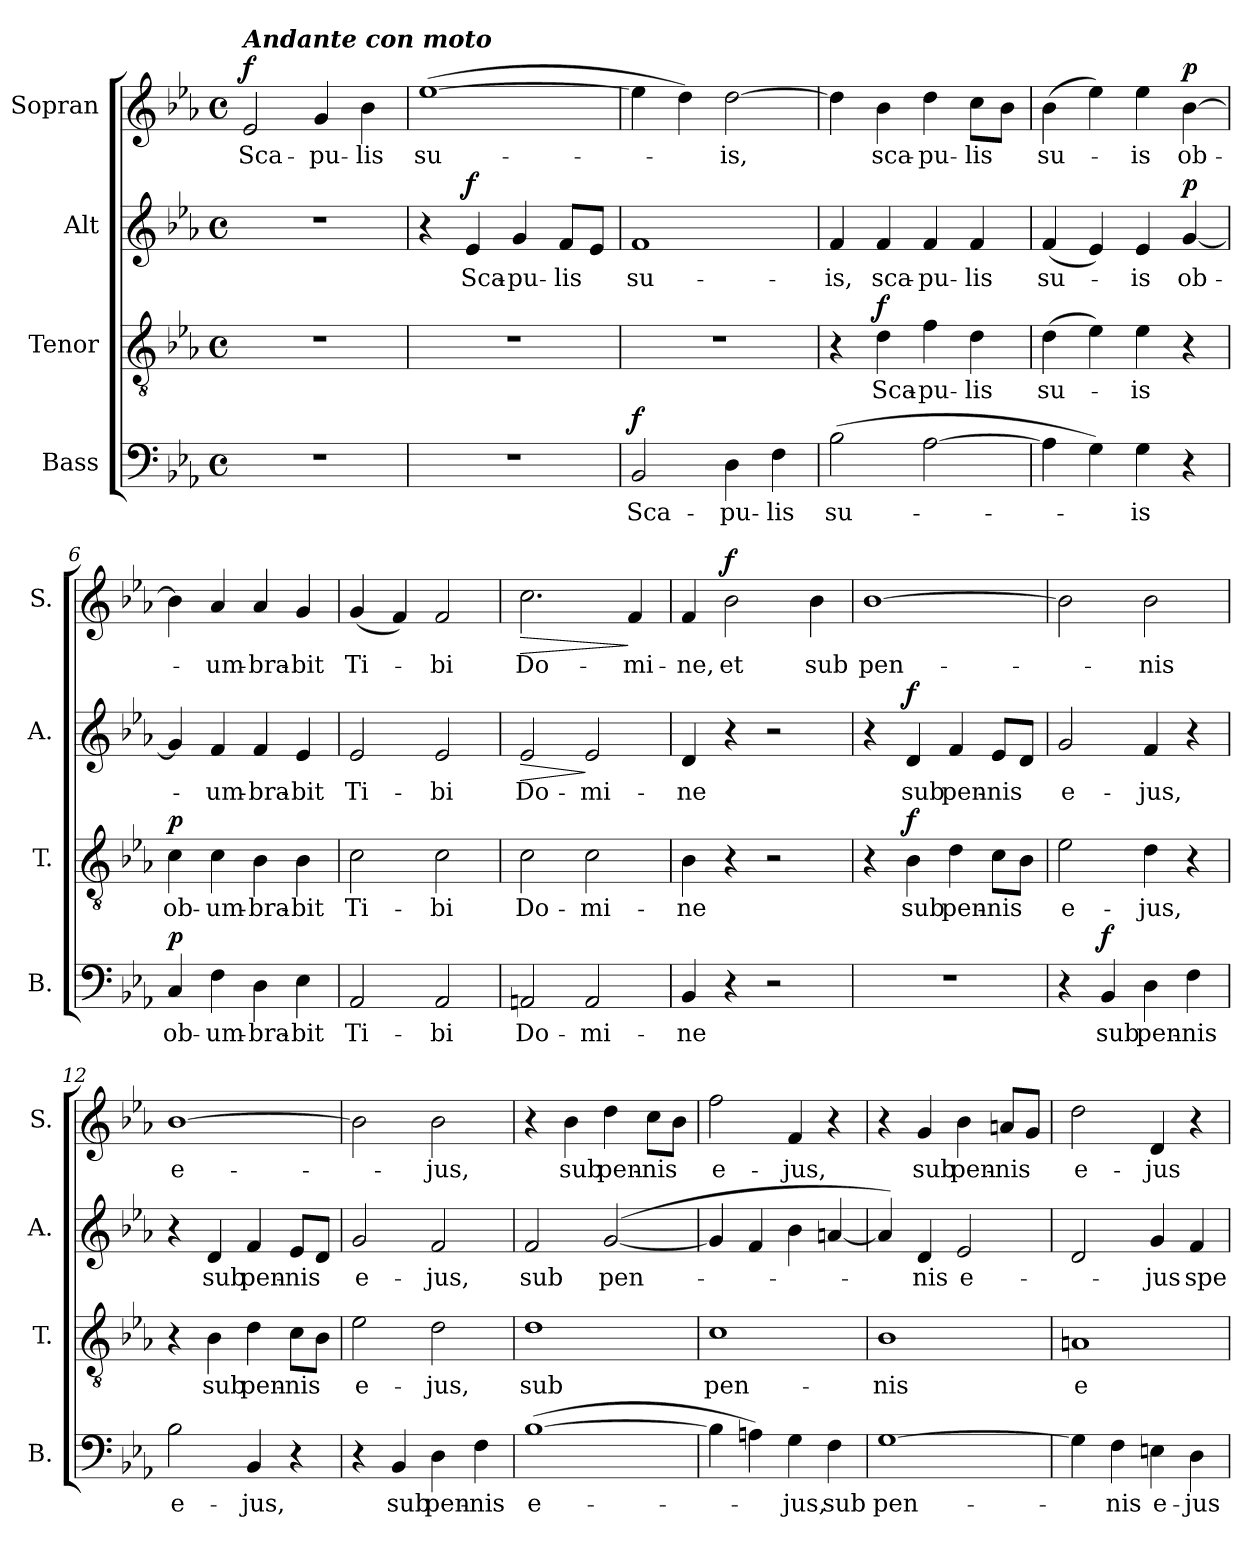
**kern	**text	**dynam	**kern	**text	**dynam	**kern	**text	**dynam	**kern	**text	**dynam
*part4	*part4	*part4	*part3	*part3	*part3	*part2	*part2	*part2	*part1	*part1	*part1
*staff4	*staff4	*staff4	*staff3	*staff3	*staff3	*staff2	*staff2	*staff2	*staff1	*staff1	*staff1
*I"Bass	*	*	*I"Tenor	*	*	*I"Alt	*	*	*I"Sopran	*	*
*I'B.	*	*	*I'T.	*	*	*I'A.	*	*	*I'S.	*	*
*clefF4	*	*	*clefGv2	*	*	*clefG2	*	*	*clefG2	*	*
*k[b-e-a-]	*	*	*k[b-e-a-]	*	*	*k[b-e-a-]	*	*	*k[b-e-a-]	*	*
*E-:	*	*	*E-:	*	*	*E-:	*	*	*E-:	*	*
*M4/4	*	*	*M4/4	*	*	*M4/4	*	*	*M4/4	*	*
*met(c)	*	*	*met(c)	*	*	*met(c)	*	*	*met(c)	*	*
=1	=1	=1	=1	=1	=1	=1	=1	=1	=1	=1	=1
!	!	!	!	!	!	!	!	!	!LO:TX:a:Bi:t=Andante con moto	!	!
!	!	!	!	!	!	!	!	!	!	!LO:LY:b	!LO:DY:a
1r	.	.	1r	.	.	1r	.	.	2e-/	Sca-	f
!	!	!	!	!	!	!	!	!	!	!LO:LY:b	!
.	.	.	.	.	.	.	.	.	4g/	-pu-	.
!	!	!	!	!	!	!	!	!	!	!LO:LY:b	!
.	.	.	.	.	.	.	.	.	4b-\	-lis	.
=2	=2	=2	=2	=2	=2	=2	=2	=2	=2	=2	=2
!	!	!	!	!	!	!	!	!	!	!LO:LY:b	!
1r	.	.	1r	.	.	4r	.	.	(>[1ee-	su-	.
!	!	!	!	!	!	!	!LO:LY:b	!LO:DY:a	!	!	!
.	.	.	.	.	.	4e-/	Sca-	f	.	.	.
!	!	!	!	!	!	!	!LO:LY:b	!	!	!	!
.	.	.	.	.	.	4g/	-pu-	.	.	.	.
!	!	!	!	!	!	!	!LO:LY:b	!	!	!	!
.	.	.	.	.	.	8f/L	-lis	.	.	.	.
.	.	.	.	.	.	8e-/J	.	.	.	.	.
=3	=3	=3	=3	=3	=3	=3	=3	=3	=3	=3	=3
!	!LO:LY:b	!LO:DY:a	!	!	!	!	!LO:LY:b	!	!	!	!
2BB-/	Sca-	f	1r	.	.	1f	su-	.	4ee-\]	.	.
.	.	.	.	.	.	.	.	.	4dd\)	.	.
!	!LO:LY:b	!	!	!	!	!	!	!	!	!LO:LY:b	!
4D\	-pu-	.	.	.	.	.	.	.	[2dd\	-is,	.
!	!LO:LY:b	!	!	!	!	!	!	!	!	!	!
4F\	-lis	.	.	.	.	.	.	.	.	.	.
=4	=4	=4	=4	=4	=4	=4	=4	=4	=4	=4	=4
!	!LO:LY:b	!	!	!	!	!	!LO:LY:b	!	!	!	!
(>2B-\	su-	.	4r	.	.	4f/	-is,	.	4dd\]	.	.
!	!	!	!	!LO:LY:b	!LO:DY:a	!	!LO:LY:b	!	!	!LO:LY:b	!
.	.	.	4d\	Sca-	f	4f/	sca-	.	4b-\	sca-	.
!	!	!	!	!LO:LY:b	!	!	!LO:LY:b	!	!	!LO:LY:b	!
[2A-\	.	.	4f\	-pu-	.	4f/	-pu-	.	4dd\	-pu-	.
!	!	!	!	!LO:LY:b	!	!	!LO:LY:b	!	!	!LO:LY:b	!
.	.	.	4d\	-lis	.	4f/	-lis	.	8cc\L	-lis	.
.	.	.	.	.	.	.	.	.	8b-\J	.	.
!!LO:LB:g=z
=5	=5	=5	=5	=5	=5	=5	=5	=5	=5	=5	=5
!	!	!	!	!LO:LY:b	!	!	!LO:LY:b	!	!	!LO:LY:b	!
4A-\]	.	.	(>4d\	su-	.	(<4f/	su-	.	(>4b-\	su-	.
4G\)	.	.	4e-\)	.	.	4e-/)	.	.	4ee-\)	.	.
!	!LO:LY:b	!	!	!LO:LY:b	!	!	!LO:LY:b	!	!	!LO:LY:b	!
4G\	-is	.	4e-\	-is	.	4e-/	-is	.	4ee-\	-is	.
!	!	!	!	!	!	!	!LO:LY:b	!LO:DY:a	!	!LO:LY:b	!LO:DY:a
4r	.	.	4r	.	.	[4g/	ob-	p	[4b-\	ob-	p
=6	=6	=6	=6	=6	=6	=6	=6	=6	=6	=6	=6
!	!LO:LY:b	!LO:DY:a	!	!LO:LY:b	!LO:DY:a	!	!	!	!	!	!
4C/	ob-	p	4c\	ob-	p	4g/]	.	.	4b-\]	.	.
!	!LO:LY:b	!	!	!LO:LY:b	!	!	!LO:LY:b	!	!	!LO:LY:b	!
4F\	-um-	.	4c\	-um-	.	4f/	-um-	.	4a-/	-um-	.
!	!LO:LY:b	!	!	!LO:LY:b	!	!	!LO:LY:b	!	!	!LO:LY:b	!
4D\	-bra-	.	4B-\	-bra-	.	4f/	-bra-	.	4a-/	-bra-	.
!	!LO:LY:b	!	!	!LO:LY:b	!	!	!LO:LY:b	!	!	!LO:LY:b	!
4E-\	-bit	.	4B-\	-bit	.	4e-/	-bit	.	4g/	-bit	.
=7	=7	=7	=7	=7	=7	=7	=7	=7	=7	=7	=7
!	!LO:LY:b	!	!	!LO:LY:b	!	!	!LO:LY:b	!	!	!LO:LY:b	!
2AA-/	Ti-	.	2c\	Ti-	.	2e-/	Ti-	.	(<4g/	Ti-	.
.	.	.	.	.	.	.	.	.	4f/)	.	.
!	!LO:LY:b	!	!	!LO:LY:b	!	!	!LO:LY:b	!	!	!LO:LY:b	!
2AA-/	-bi	.	2c\	-bi	.	2e-/	-bi	.	2f/	-bi	.
=8	=8	=8	=8	=8	=8	=8	=8	=8	=8	=8	=8
!	!LO:LY:b	!	!	!LO:LY:b	!	!	!LO:LY:b	!LO:HP:b	!	!LO:LY:b	!LO:HP:b
2AAn/	Do-	.	2c\	Do-	.	2e-/	Do-	>	2.cc\	Do-	>
!	!LO:LY:b	!	!	!LO:LY:b	!	!	!LO:LY:b	!	!	!	!
2AA/	-mi-	.	2c\	-mi-	.	2e-/	-mi-	]	.	.	.
!	!	!	!	!	!	!	!	!	!	!LO:LY:b	!
.	.	.	.	.	.	.	.	.	4f/	-mi-	]
=9	=9	=9	=9	=9	=9	=9	=9	=9	=9	=9	=9
!	!LO:LY:b	!	!	!LO:LY:b	!	!	!LO:LY:b	!	!	!LO:LY:b	!
4BB-/	-ne	.	4B-\	-ne	.	4d/	-ne	.	4f/	-ne,	.
!	!	!	!	!	!	!	!	!	!	!LO:LY:b	!LO:DY:a
4r	.	.	4r	.	.	4r	.	.	2b-\	et	f
2r	.	.	2r	.	.	2r	.	.	.	.	.
!	!	!	!	!	!	!	!	!	!	!LO:LY:b	!
.	.	.	.	.	.	.	.	.	4b-\	sub	.
!!LO:PB:g=z
=10	=10	=10	=10	=10	=10	=10	=10	=10	=10	=10	=10
!	!	!	!	!	!	!	!	!	!	!LO:LY:b	!
1r	.	.	4r	.	.	4r	.	.	[1b-	pen-	.
!	!	!	!	!LO:LY:b	!LO:DY:a	!	!LO:LY:b	!LO:DY:a	!	!	!
.	.	.	4B-\	sub	f	4d/	sub	f	.	.	.
!	!	!	!	!LO:LY:b	!	!	!LO:LY:b	!	!	!	!
.	.	.	4d\	pen-	.	4f/	pen-	.	.	.	.
!	!	!	!	!LO:LY:b	!	!	!LO:LY:b	!	!	!	!
.	.	.	8c\L	-nis	.	8e-/L	-nis	.	.	.	.
.	.	.	8B-\J	.	.	8d/J	.	.	.	.	.
=11	=11	=11	=11	=11	=11	=11	=11	=11	=11	=11	=11
!	!	!	!	!LO:LY:b	!	!	!LO:LY:b	!	!	!	!
4r	.	.	2e-\	e-	.	2g/	e-	.	2b-\]	.	.
!	!LO:LY:b	!LO:DY:a	!	!	!	!	!	!	!	!	!
4BB-/	sub	f	.	.	.	.	.	.	.	.	.
!	!LO:LY:b	!	!	!LO:LY:b	!	!	!LO:LY:b	!	!	!LO:LY:b	!
4D\	pen-	.	4d\	-jus,	.	4f/	-jus,	.	2b-\	-nis	.
!	!LO:LY:b	!	!	!	!	!	!	!	!	!	!
4F\	-nis	.	4r	.	.	4r	.	.	.	.	.
=12	=12	=12	=12	=12	=12	=12	=12	=12	=12	=12	=12
!	!LO:LY:b	!	!	!	!	!	!	!	!	!LO:LY:b	!
2B-\	e-	.	4r	.	.	4r	.	.	[1b-	e-	.
!	!	!	!	!LO:LY:b	!	!	!LO:LY:b	!	!	!	!
.	.	.	4B-\	sub	.	4d/	sub	.	.	.	.
!	!LO:LY:b	!	!	!LO:LY:b	!	!	!LO:LY:b	!	!	!	!
4BB-/	-jus,	.	4d\	pen-	.	4f/	pen-	.	.	.	.
!	!	!	!	!LO:LY:b	!	!	!LO:LY:b	!	!	!	!
4r	.	.	8c\L	-nis	.	8e-/L	-nis	.	.	.	.
.	.	.	8B-\J	.	.	8d/J	.	.	.	.	.
=13	=13	=13	=13	=13	=13	=13	=13	=13	=13	=13	=13
!	!	!	!	!LO:LY:b	!	!	!LO:LY:b	!	!	!	!
4r	.	.	2e-\	e-	.	2g/	e-	.	2b-\]	.	.
!	!LO:LY:b	!	!	!	!	!	!	!	!	!	!
4BB-/	sub	.	.	.	.	.	.	.	.	.	.
!	!LO:LY:b	!	!	!LO:LY:b	!	!	!LO:LY:b	!	!	!LO:LY:b	!
4D\	pen-	.	2d\	-jus,	.	2f/	-jus,	.	2b-\	-jus,	.
!	!LO:LY:b	!	!	!	!	!	!	!	!	!	!
4F\	-nis	.	.	.	.	.	.	.	.	.	.
=14	=14	=14	=14	=14	=14	=14	=14	=14	=14	=14	=14
!	!LO:LY:b	!	!	!LO:LY:b	!	!	!LO:LY:b	!	!	!	!
(>[1B-	e-	.	1d	sub	.	2f/	sub	.	4r	.	.
!	!	!	!	!	!	!	!	!	!	!LO:LY:b	!
.	.	.	.	.	.	.	.	.	4b-\	sub	.
!	!	!	!	!	!	!	!LO:LY:b	!	!	!LO:LY:b	!
.	.	.	.	.	.	([2g/	pen-	.	4dd\	pen-	.
!	!	!	!	!	!	!	!	!	!	!LO:LY:b	!
.	.	.	.	.	.	.	.	.	8cc\L	-nis	.
.	.	.	.	.	.	.	.	.	8b-\J	.	.
!!LO:LB:g=z
=15	=15	=15	=15	=15	=15	=15	=15	=15	=15	=15	=15
!	!	!	!	!LO:LY:b	!	!	!	!	!	!LO:LY:b	!
4B-\]	.	.	1c	pen-	.	4g/]	.	.	2ff\	e-	.
4An\)	.	.	.	.	.	4f/	.	.	.	.	.
!	!LO:LY:b	!	!	!	!	!	!	!	!	!LO:LY:b	!
4G\	-jus,	.	.	.	.	4b-\	.	.	4f/	-jus,	.
!	!LO:LY:b	!	!	!	!	!	!	!	!	!	!
4F\	sub	.	.	.	.	[4an/	.	.	4r	.	.
=16	=16	=16	=16	=16	=16	=16	=16	=16	=16	=16	=16
!	!LO:LY:b	!	!	!LO:LY:b	!	!	!	!	!	!	!
[1G	pen-	.	1B-	-nis	.	4a/])	.	.	4r	.	.
!	!	!	!	!	!	!	!LO:LY:b	!	!	!LO:LY:b	!
.	.	.	.	.	.	4d/	-nis	.	4g/	sub	.
!	!	!	!	!	!	!	!LO:LY:b	!	!	!LO:LY:b	!
.	.	.	.	.	.	2e-/	e-	.	4b-\	pen-	.
!	!	!	!	!	!	!	!	!	!	!LO:LY:b	!
.	.	.	.	.	.	.	.	.	8an/L	-nis	.
.	.	.	.	.	.	.	.	.	8g/J	.	.
=17	=17	=17	=17	=17	=17	=17	=17	=17	=17	=17	=17
!	!	!	!	!LO:LY:b	!	!	!	!	!	!LO:LY:b	!
4G\]	.	.	1An	e-	.	2d/	.	.	2dd\	e-	.
!	!LO:LY:b	!	!	!	!	!	!	!	!	!	!
4F\	-nis	.	.	.	.	.	.	.	.	.	.
!	!LO:LY:b	!	!	!	!	!	!LO:LY:b	!	!	!LO:LY:b	!
4En\	e-	.	.	.	.	4g/	-jus	.	4d/	-jus	.
!	!LO:LY:b	!	!	!	!	!	!LO:LY:b	!	!	!	!
4D\	-jus	.	.	.	.	4f/	spe-	.	4r	.	.
=	=	=	=	=	=	=	=	=	=	=	=
*-	*-	*-	*-	*-	*-	*-	*-	*-	*-	*-	*-
